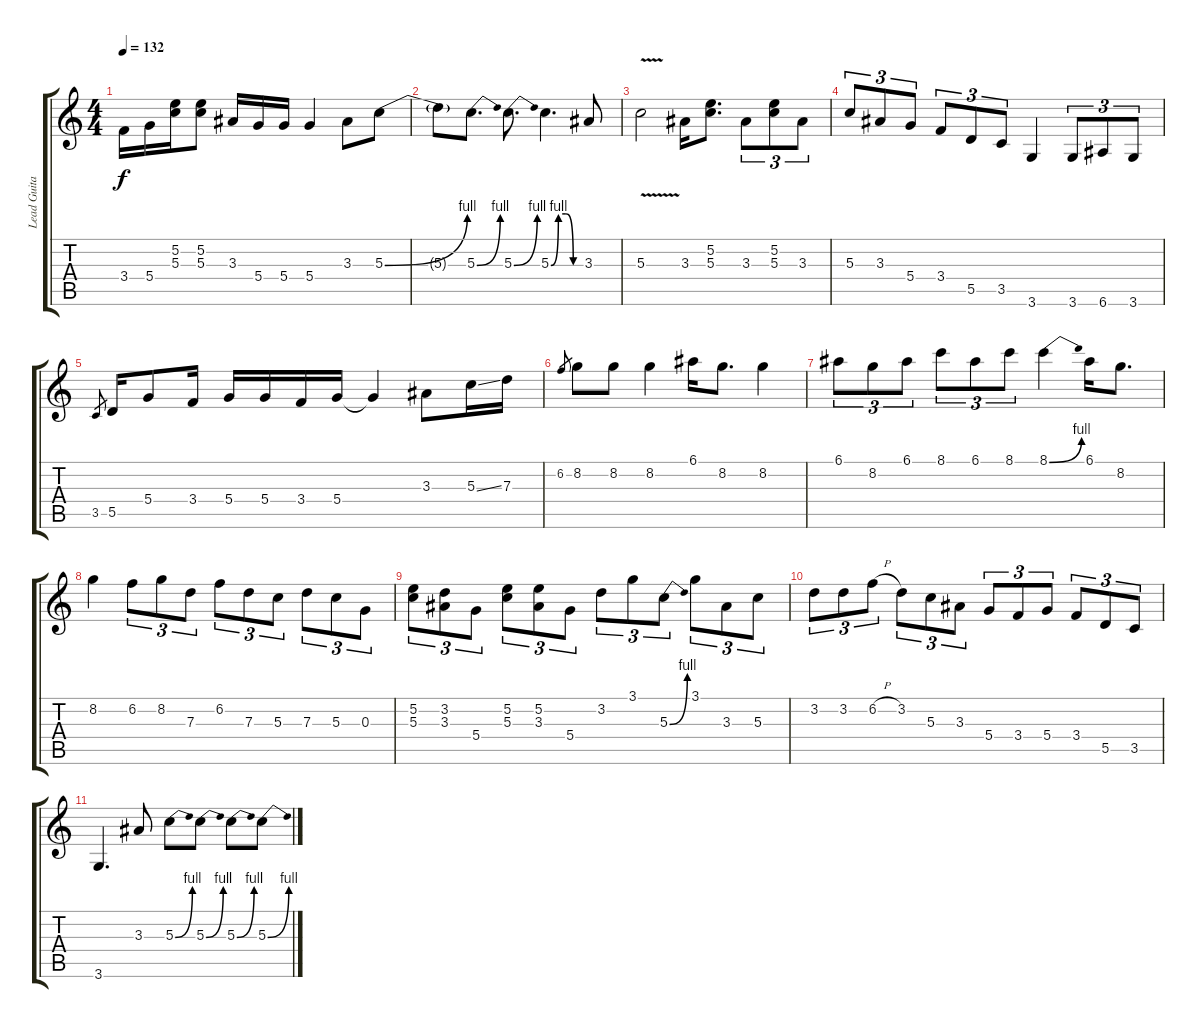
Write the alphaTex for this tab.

\track ("Lead Guitar" "Lead Guita") {instrument overdrivenguitar}
\staff {score tabs}
\tuning (E4 B3 G3 D3 A2 E2) {hide}
\ts (4 4)
\tempo 132
\clef g2
\ks c
3.4.16{dy f} 5.4.16 (5.2 5.3).16 (5.2 5.3).8 3.3.16 5.4.16 5.4.16 5.4.4 3.3.8 5.3{be (bend 0 0 60 4)}.8 |
5.3{t}.8 5.3{be (bend 0 0 60 4)}.8{d} 5.3{be (bend 0 0 60 4)}.8{d} 5.3{be (custom 0 0 15 4 30 4 45 0 60 0)}.4{d} 3.3.8 |
5.3{v}.2 3.3.16 (5.2 5.3).8{d} 3.3.8{tu (3 2)} (5.2 5.3).8{tu (3 2)} 3.3.8{tu (3 2)} |
5.3.8{tu (3 2)} 3.3.8{tu (3 2)} 5.4.8{tu (3 2)} 3.4.8{tu (3 2)} 5.5.8{tu (3 2)} 3.5.8{tu (3 2)} 3.6.4 3.6.8{tu (3 2)} 6.6.8{tu (3 2)} 3.6.8{tu (3 2)} |
3.5.8{gr} 5.5.16 5.4.8 3.4.16 5.4.16 5.4.16 3.4.16 5.4.16 5.4{t}.4 3.3.8 5.3{ss}.16 7.3.16 |
6.2.8{gr} 8.2.8 8.2.8 8.2.4 6.1.16 8.2.8{d} 8.2.4 |
6.1.8{tu (3 2)} 8.2.8{tu (3 2)} 6.1.8{tu (3 2)} 8.1.8{tu (3 2)} 6.1.8{tu (3 2)} 8.1.8{tu (3 2)} 8.1{be (bend 0 0 60 4)}.4 6.1.16 8.2.8{d} |
8.2.4{volume 7} 6.2.8{tu (3 2)} 8.2.8{tu (3 2)} 7.3.8{tu (3 2)} 6.2.8{tu (3 2)} 7.3.8{tu (3 2)} 5.3.8{tu (3 2)} 7.3.8{tu (3 2)} 5.3.8{tu (3 2)} 0.3.8{tu (3 2)} |
(5.2 5.3).8{tu (3 2)} (3.2 3.3).8{tu (3 2)} 5.4.8{tu (3 2)} (5.2 5.3).8{tu (3 2)} (5.2 3.3).8{tu (3 2)} 5.4.8{tu (3 2)} 3.2.8{tu (3 2)} 3.1.8{tu (3 2)} 5.3{be (bend 0 0 60 4)}.8{tu (3 2)} 3.1.8{tu (3 2)} 3.3.8{tu (3 2)} 5.3.8{tu (3 2)} |
3.2.8{tu (3 2) volume 0} 3.2.8{tu (3 2)} 6.2{h}.8{tu (3 2)} 3.2.8{tu (3 2)} 5.3.8{tu (3 2)} 3.3.8{tu (3 2)} 5.4.8{tu (3 2)} 3.4.8{tu (3 2)} 5.4.8{tu (3 2)} 3.4.8{tu (3 2)} 5.5.8{tu (3 2)} 3.5.8{tu (3 2)} |
3.6.4{d} 3.3.8 5.3{be (bend 0 0 60 4)}.8 5.3{be (bend 0 0 60 4)}.8 5.3{be (bend 0 0 60 4)}.8 5.3{be (bend 0 0 60 4)}.8
